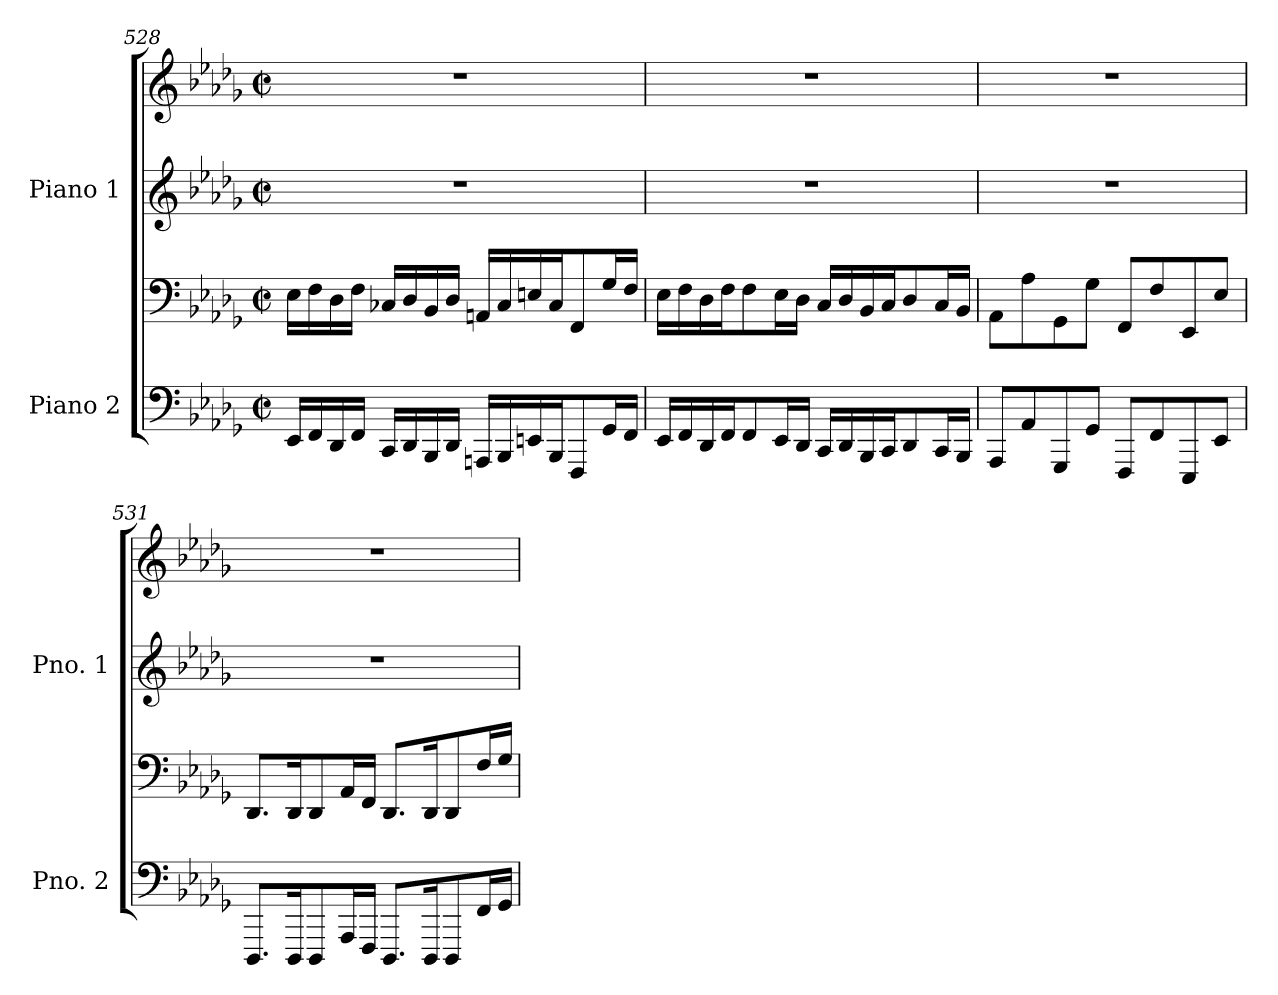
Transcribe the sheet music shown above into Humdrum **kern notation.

**kern	**kern	**kern	**kern
*part2	*part2	*part1	*part1
*staff4	*staff3	*staff2	*staff1
*I"Piano 2	*	*I"Piano 1	*
*I'Pno. 2	*	*I'Pno. 1	*
!!LO:LB:g=z
*clefF4	*clefF4	*clefG2	*clefG2
*k[b-e-a-d-g-]	*k[b-e-a-d-g-]	*k[b-e-a-d-g-]	*k[b-e-a-d-g-]
*M2/2	*M2/2	*M2/2	*M2/2
*met(c|)	*met(c|)	*met(c|)	*met(c|)
=528	=528	=528	=528
16EE-/LL	16E-\LL	1r	1r
16FF/	16F\	.	.
16DD-/	16D-\	.	.
16FF/JJ	16F\JJ	.	.
16CC/LL	16C-X/LL	.	.
16DD-/	16D-/	.	.
16BBB-/	16BB-/	.	.
16DD-/JJ	16D-/JJ	.	.
16AAAn/LL	16AAn/LL	.	.
16BBB-/	16C-/	.	.
16EEn/	16En/	.	.
16BBB-/J	16C-/J	.	.
8FFF/	8FF/	.	.
16GG-/L	16G-/L	.	.
16FF/JJ	16F/JJ	.	.
=529	=529	=529	=529
16EE-/LL	16E-\LL	1r	1r
16FF/	16F\	.	.
16DD-/	16D-\	.	.
16FF/J	16F\J	.	.
8FF/	8F\	.	.
16EE-/L	16E-\L	.	.
16DD-/JJ	16D-\JJ	.	.
16CC/LL	16C/LL	.	.
16DD-/	16D-/	.	.
16BBB-/	16BB-/	.	.
16CC/J	16C/J	.	.
8DD-/	8D-/	.	.
16CC/L	16C/L	.	.
16BBB-/JJ	16BB-/JJ	.	.
!!LO:LB:g=z
=530	=530	=530	=530
8AAA-/L	8AA-\L	1r	1r
8AA-/	8A-\	.	.
8GGG-/	8GG-\	.	.
8GG-/J	8G-\J	.	.
8FFF/L	8FF/L	.	.
8FF/	8F/	.	.
8EEE-/	8EE-/	.	.
8EE-/J	8E-/J	.	.
=531	=531	=531	=531
8.DDD-/L	8.DD-/L	1r	1r
16DDD-/K	16DD-/K	.	.
8DDD-/	8DD-/	.	.
16AAA-/L	16AA-/L	.	.
16FFF/JJ	16FF/JJ	.	.
8.DDD-/L	8.DD-/L	.	.
16DDD-/K	16DD-/K	.	.
8DDD-/	8DD-/	.	.
16FF/L	16F/L	.	.
16GG-/JJ	16G-/JJ	.	.
=	=	=	=
*-	*-	*-	*-
